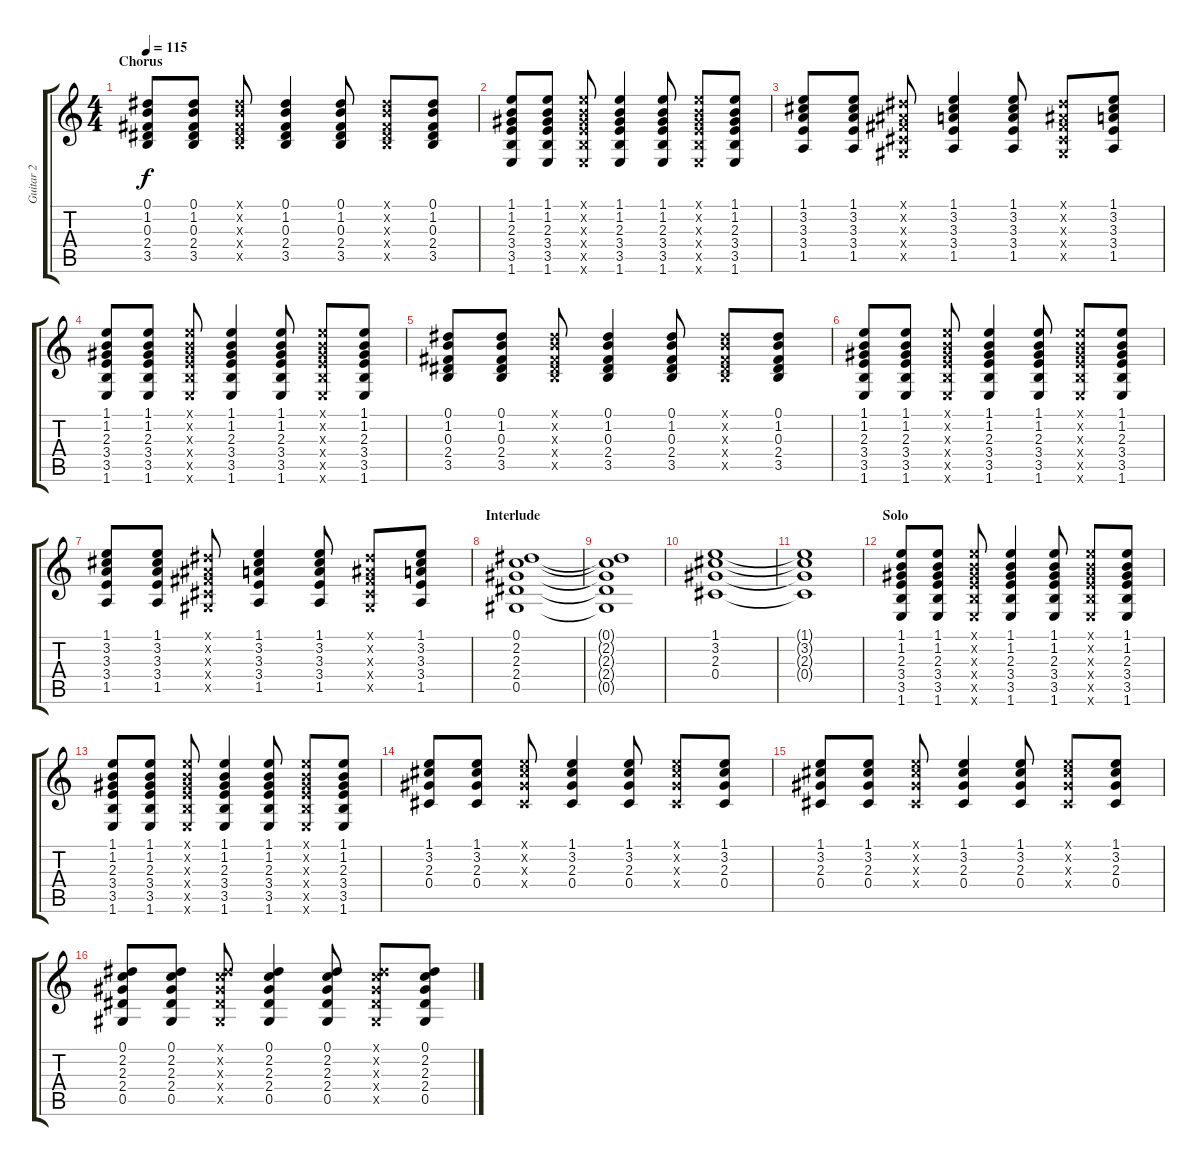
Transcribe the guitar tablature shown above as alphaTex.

\track ("Guitar 2" "Guitar 2") {instrument acousticguitarsteel}
\staff {score tabs}
\tuning (Eb4 Bb3 Gb3 Db3 Ab2 Eb2) {hide}
\ts (4 4)
\section ("" "Chorus")
\tempo 115
\clef g2
\ks c
(0.1 1.2 0.3 2.4 3.5).8{dy f} (0.1 1.2 0.3 2.4 3.5).8 (0.1{x} 1.2{x} 0.3{x} 2.4{x} 3.5{x}).8 (0.1 1.2 0.3 2.4 3.5).4 (0.1 1.2 0.3 2.4 3.5).8 (0.1{x} 1.2{x} 0.3{x} 2.4{x} 3.5{x}).8 (0.1 1.2 0.3 2.4 3.5).8 |
(1.1 1.2 2.3 3.4 3.5 1.6).8 (1.1 1.2 2.3 3.4 3.5 1.6).8 (1.1{x} 1.2{x} 2.3{x} 3.4{x} 3.5{x} 1.6{x}).8 (1.1 1.2 2.3 3.4 3.5 1.6).4 (1.1 1.2 2.3 3.4 3.5 1.6).8 (1.1{x} 1.2{x} 2.3{x} 3.4{x} 3.5{x} 1.6{x}).8 (1.1 1.2 2.3 3.4 3.5 1.6).8 |
(1.1 3.2 3.3 3.4 1.5).8 (1.1 3.2 3.3 3.4 1.5).8 (0.1{x} 0.2{x} 0.3{x} 0.4{x} 0.5{x}).8 (1.1 3.2 3.3 3.4 1.5).4 (1.1 3.2 3.3 3.4 1.5).8 (0.1{x} 0.2{x} 0.3{x} 0.4{x} 0.5{x}).8 (1.1 3.2 3.3 3.4 1.5).8 |
(1.1 1.2 2.3 3.4 3.5 1.6).8 (1.1 1.2 2.3 3.4 3.5 1.6).8 (1.1{x} 1.2{x} 2.3{x} 3.4{x} 3.5{x} 1.6{x}).8 (1.1 1.2 2.3 3.4 3.5 1.6).4 (1.1 1.2 2.3 3.4 3.5 1.6).8 (1.1{x} 1.2{x} 2.3{x} 3.4{x} 3.5{x} 1.6{x}).8 (1.1 1.2 2.3 3.4 3.5 1.6).8 |
(0.1 1.2 0.3 2.4 3.5).8 (0.1 1.2 0.3 2.4 3.5).8 (0.1{x} 1.2{x} 0.3{x} 2.4{x} 3.5{x}).8 (0.1 1.2 0.3 2.4 3.5).4 (0.1 1.2 0.3 2.4 3.5).8 (0.1{x} 1.2{x} 0.3{x} 2.4{x} 3.5{x}).8 (0.1 1.2 0.3 2.4 3.5).8 |
(1.1 1.2 2.3 3.4 3.5 1.6).8 (1.1 1.2 2.3 3.4 3.5 1.6).8 (1.1{x} 1.2{x} 2.3{x} 3.4{x} 3.5{x} 1.6{x}).8 (1.1 1.2 2.3 3.4 3.5 1.6).4 (1.1 1.2 2.3 3.4 3.5 1.6).8 (1.1{x} 1.2{x} 2.3{x} 3.4{x} 3.5{x} 1.6{x}).8 (1.1 1.2 2.3 3.4 3.5 1.6).8 |
(1.1 3.2 3.3 3.4 1.5).8 (1.1 3.2 3.3 3.4 1.5).8 (0.1{x} 0.2{x} 0.3{x} 0.4{x} 0.5{x}).8 (1.1 3.2 3.3 3.4 1.5).4 (1.1 3.2 3.3 3.4 1.5).8 (0.1{x} 0.2{x} 0.3{x} 0.4{x} 0.5{x}).8 (1.1 3.2 3.3 3.4 1.5).8 |
\section ("" "Interlude")
(0.1 2.2 2.3 2.4 0.5).1 |
(0.1{t} 2.2{t} 2.3{t} 2.4{t} 0.5{t}).1 |
(1.1 3.2 2.3 0.4).1 |
(1.1{t} 3.2{t} 2.3{t} 0.4{t}).1 |
\section ("" "Solo")
(1.1 1.2 2.3 3.4 3.5 1.6).8 (1.1 1.2 2.3 3.4 3.5 1.6).8 (1.1{x} 1.2{x} 2.3{x} 3.4{x} 3.5{x} 1.6{x}).8 (1.1 1.2 2.3 3.4 3.5 1.6).4 (1.1 1.2 2.3 3.4 3.5 1.6).8 (1.1{x} 1.2{x} 2.3{x} 3.4{x} 3.5{x} 1.6{x}).8 (1.1 1.2 2.3 3.4 3.5 1.6).8 |
(1.1 1.2 2.3 3.4 3.5 1.6).8 (1.1 1.2 2.3 3.4 3.5 1.6).8 (1.1{x} 1.2{x} 2.3{x} 3.4{x} 3.5{x} 1.6{x}).8 (1.1 1.2 2.3 3.4 3.5 1.6).4 (1.1 1.2 2.3 3.4 3.5 1.6).8 (1.1{x} 1.2{x} 2.3{x} 3.4{x} 3.5{x} 1.6{x}).8 (1.1 1.2 2.3 3.4 3.5 1.6).8 |
(1.1 3.2 2.3 0.4).8 (1.1 3.2 2.3 0.4).8 (1.1{x} 3.2{x} 2.3{x} 0.4{x}).8 (1.1 3.2 2.3 0.4).4 (1.1 3.2 2.3 0.4).8 (1.1{x} 3.2{x} 2.3{x} 0.4{x}).8 (1.1 3.2 2.3 0.4).8 |
(1.1 3.2 2.3 0.4).8 (1.1 3.2 2.3 0.4).8 (1.1{x} 3.2{x} 2.3{x} 0.4{x}).8 (1.1 3.2 2.3 0.4).4 (1.1 3.2 2.3 0.4).8 (1.1{x} 3.2{x} 2.3{x} 0.4{x}).8 (1.1 3.2 2.3 0.4).8 |
(0.1 2.2 2.3 2.4 0.5).8 (0.1 2.2 2.3 2.4 0.5).8 (0.1{x} 2.2{x} 2.3{x} 2.4{x} 0.5{x}).8 (0.1 2.2 2.3 2.4 0.5).4 (0.1 2.2 2.3 2.4 0.5).8 (0.1{x} 2.2{x} 2.3{x} 2.4{x} 0.5{x}).8 (0.1 2.2 2.3 2.4 0.5).8
